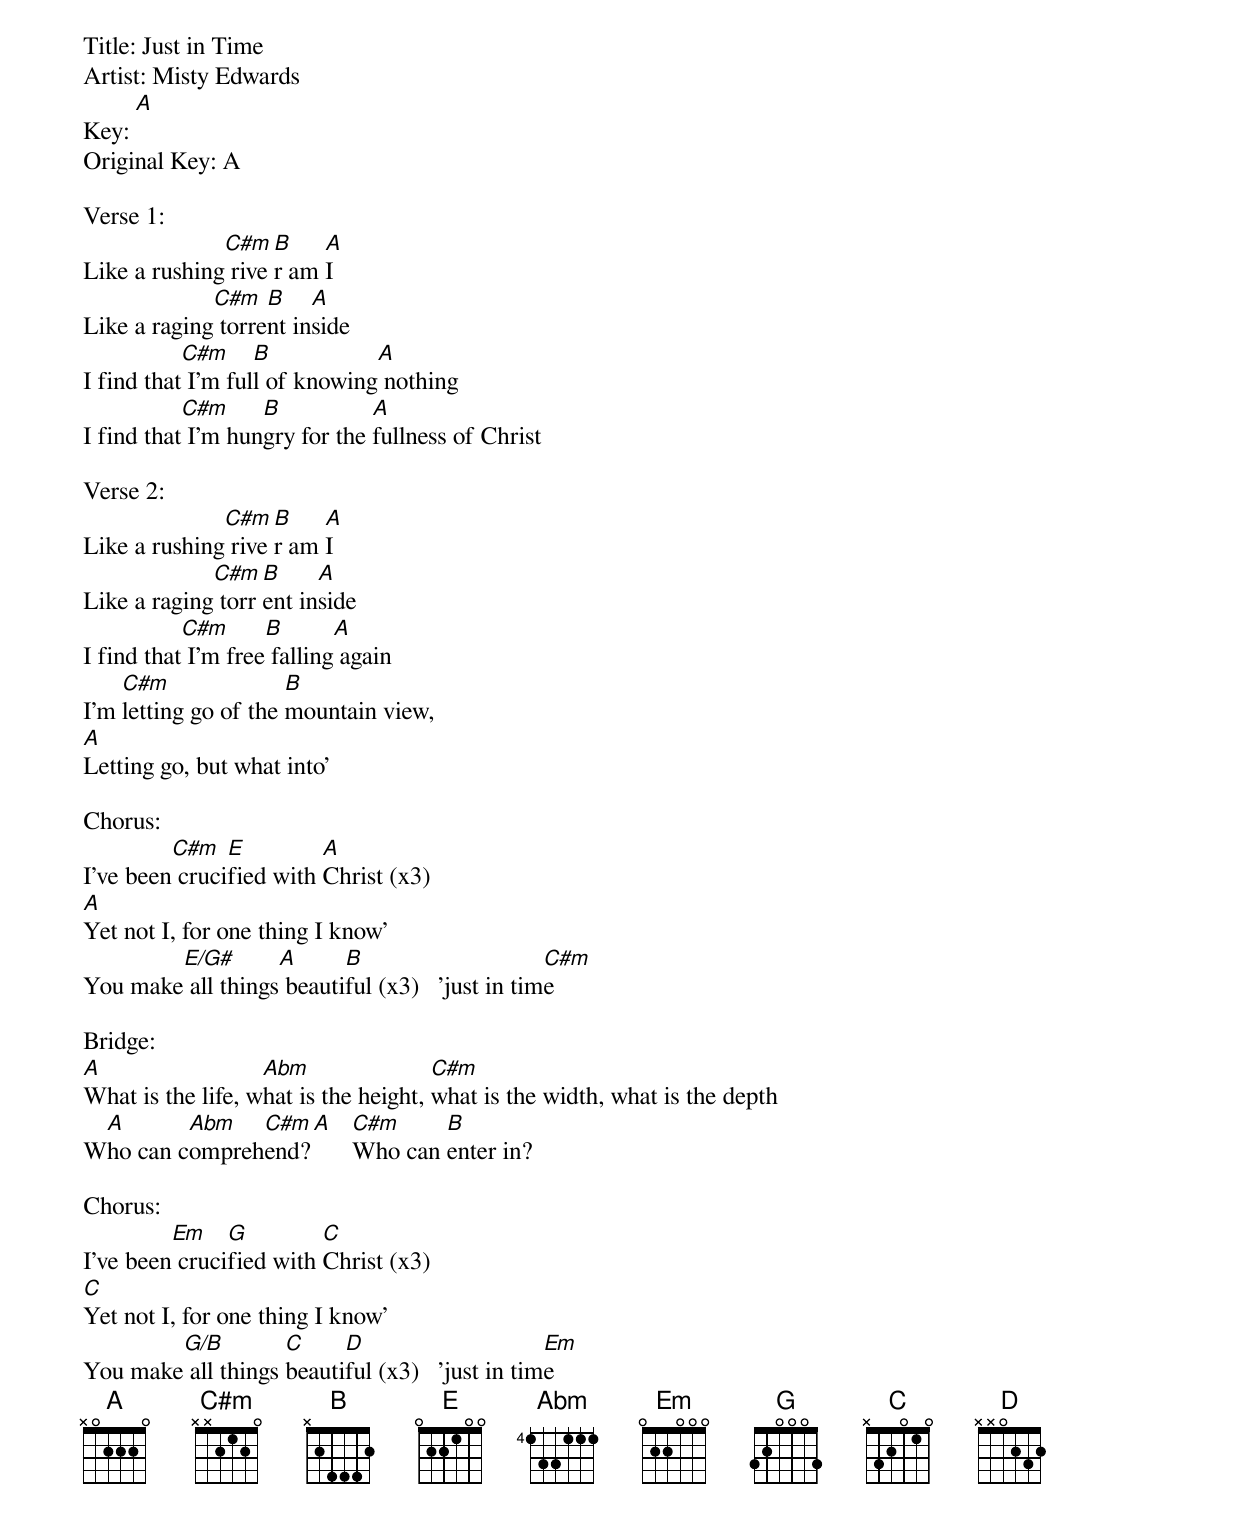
Title: Just in Time
Artist: Misty Edwards
Key: [A]
Original Key: A

Verse 1:
Like a rushing[C#m] rive[B]r am [A]I
Like a raging[C#m] torre[B]nt in[A]side
I find that[C#m] I'm ful[B]l of knowing[A] nothing
I find that[C#m] I'm hun[B]gry for the [A]fullness of Christ

Verse 2:
Like a rushing[C#m] rive[B]r am [A]I
Like a raging[C#m] torr[B]ent in[A]side
I find that[C#m] I'm free[B] falling[A] again
I'm [C#m]letting go of the [B]mountain view,
[A]Letting go, but what into'

Chorus:
I've been[C#m] cruci[E]fied with [A]Christ (x3)
[A]Yet not I, for one thing I know'
You make[E/G#] all things[A] beauti[B]ful (x3)   'just in tim[C#m]e

Bridge:
[A]What is the life, w[Abm]hat is the height, [C#m]what is the width, what is the depth
W[A]ho can c[Abm]ompreh[C#m]end?[A]   [C#m]Who can [B]enter in?

Chorus:
I've been[Em] cruci[G]fied with [C]Christ (x3)
[C]Yet not I, for one thing I know'
You make[G/B] all things [C]beauti[D]ful (x3)   'just in tim[Em]e
